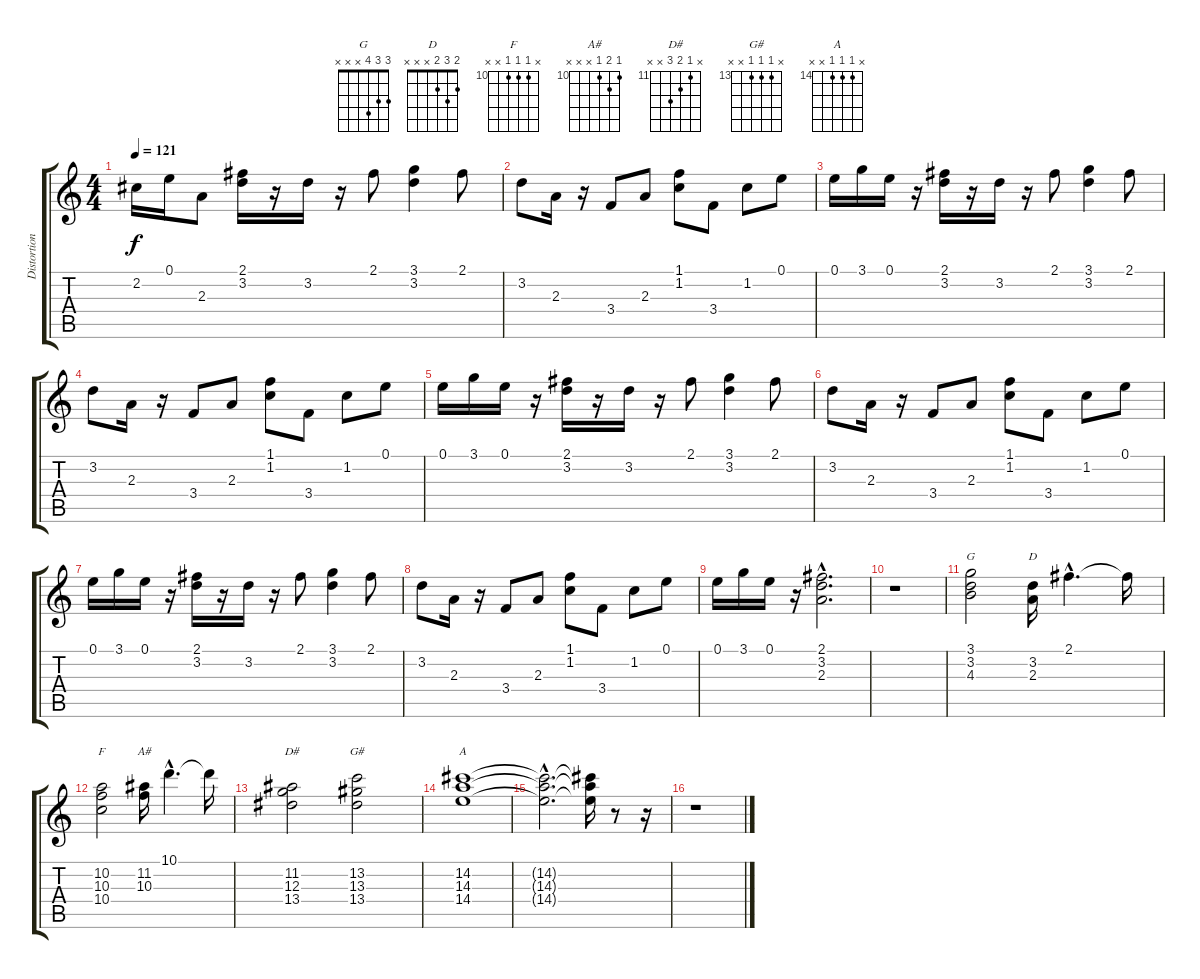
\track ("Distortion Guitar" "Distortion") {instrument distortionguitar}
\staff {score tabs}
\tuning (E4 B3 G3 D3 A2 E2) {hide}
\chord ("G" 3 3 4 x x x)
\chord ("D" 2 3 2 x x x)
\chord ("F" x 10 10 10 x x) {firstfret 10}
\chord ("A#" 10 11 10 x x x) {firstfret 10}
\chord ("D#" x 11 12 13 x x) {firstfret 11}
\chord ("G#" x 13 13 13 x x) {firstfret 13}
\chord ("A" x 14 14 14 x x) {firstfret 14}
\ts (4 4)
\tempo 121
\clef g2
\ks c
2.2.16{dy f} 0.1.16 2.3.8 (2.1 3.2).16 r.16 3.2.16 r.16 2.1.8 (3.1 3.2).4 2.1.8 |
3.2.8 2.3.16 r.16 3.4.8 2.3.8 (1.1 1.2).8 3.4.8 1.2.8 0.1.8 |
0.1.16 3.1.16 0.1.16 r.16 (2.1 3.2).16 r.16 3.2.16 r.16 2.1.8 (3.1 3.2).4 2.1.8 |
3.2.8 2.3.16 r.16 3.4.8 2.3.8 (1.1 1.2).8 3.4.8 1.2.8 0.1.8 |
0.1.16 3.1.16 0.1.16 r.16 (2.1 3.2).16 r.16 3.2.16 r.16 2.1.8 (3.1 3.2).4 2.1.8 |
3.2.8 2.3.16 r.16 3.4.8 2.3.8 (1.1 1.2).8 3.4.8 1.2.8 0.1.8 |
0.1.16 3.1.16 0.1.16 r.16 (2.1 3.2).16 r.16 3.2.16 r.16 2.1.8 (3.1 3.2).4 2.1.8 |
3.2.8 2.3.16 r.16 3.4.8 2.3.8 (1.1 1.2).8 3.4.8 1.2.8 0.1.8 |
0.1.16 3.1.16 0.1.16 r.16 (2.1{hac} 3.2{hac} 2.3{hac}).2{d} |
r.1 |
(3.1 3.2 4.3).2{ch "G"} (3.2 2.3).16{ch "D"} 2.1{hac}.4{d} 2.1{t}.16 |
(10.2 10.3 10.4).2{ch "F"} (11.2 10.3).16{ch "A#"} 10.1{hac}.4{d} 10.1{t}.16 |
(11.2 12.3 13.4).2{ch "D#"} (13.2 13.3 13.4).2{ch "G#"} |
(14.2 14.3 14.4).1{ch "A"} |
(14.2{hac t} 14.3{hac t} 14.4{hac t}).2{d} (14.2{t} 14.3{t} 14.4{t}).16 r.8 r.16 |
r.1
